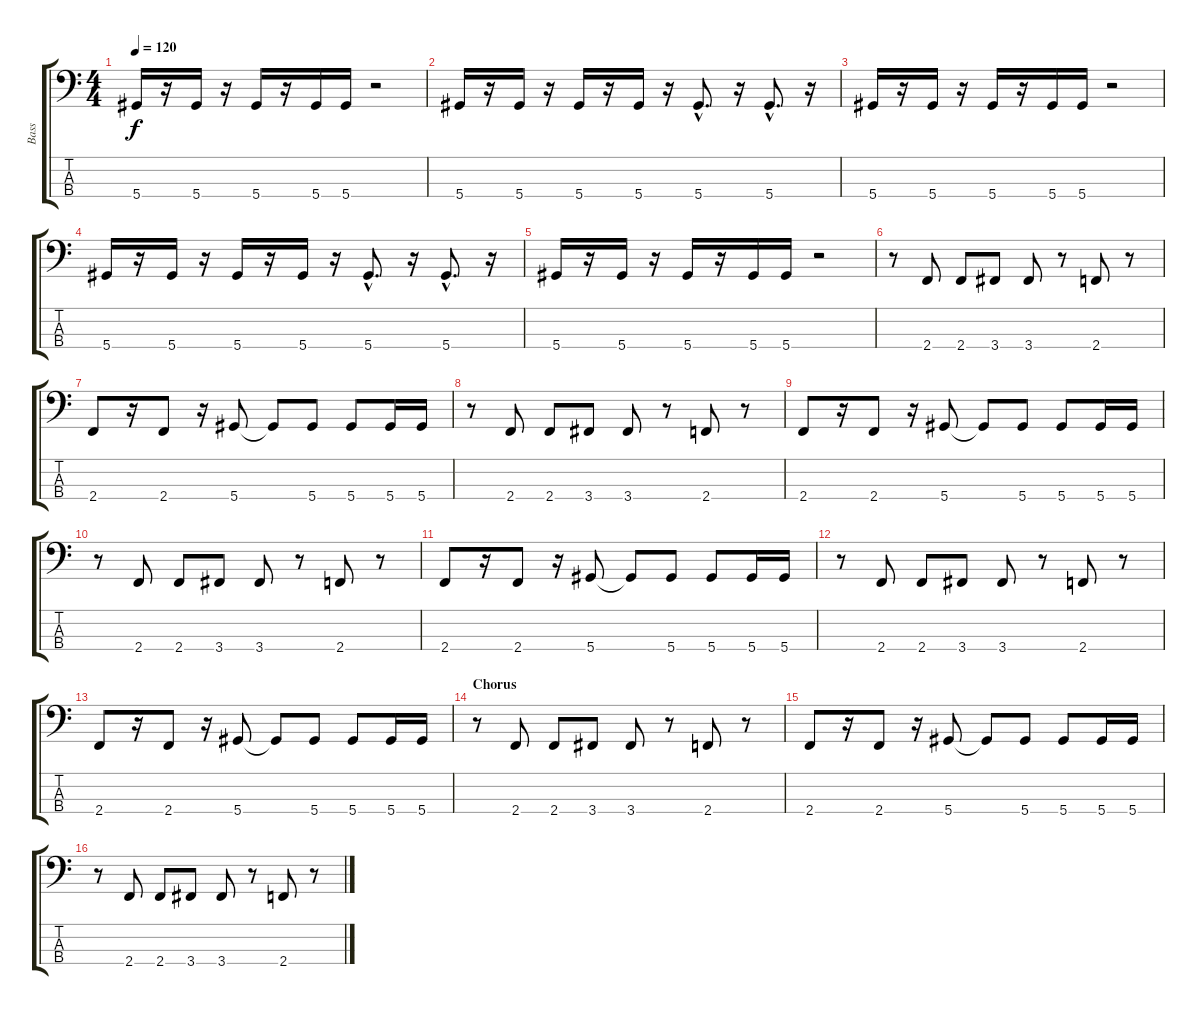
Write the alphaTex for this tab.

\track ("Bass" "Bass") {instrument electricbassfinger}
\staff {score tabs}
\tuning (Gb2 Db2 Ab1 Eb1) {hide}
\ts (4 4)
\tempo 120
\clef f4
\ks c
5.4.16{dy f} r.16 5.4.16 r.16 5.4.16 r.16 5.4.16 5.4.16 r.2 |
5.4.16 r.16 5.4.16 r.16 5.4.16 r.16 5.4.16 r.16 5.4{hac}.8{d} r.16 5.4{hac}.8{d} r.16 |
5.4.16 r.16 5.4.16 r.16 5.4.16 r.16 5.4.16 5.4.16 r.2 |
5.4.16 r.16 5.4.16 r.16 5.4.16 r.16 5.4.16 r.16 5.4{hac}.8{d} r.16 5.4{hac}.8{d} r.16 |
5.4.16 r.16 5.4.16 r.16 5.4.16 r.16 5.4.16 5.4.16 r.2 |
r.8 2.4.8 2.4.8 3.4.8 3.4.8 r.8 2.4.8 r.8 |
2.4.8 r.16 2.4.8 r.16 5.4.8 5.4{t}.8 5.4.8 5.4.8 5.4.16 5.4.16 |
r.8 2.4.8 2.4.8 3.4.8 3.4.8 r.8 2.4.8 r.8 |
2.4.8 r.16 2.4.8 r.16 5.4.8 5.4{t}.8 5.4.8 5.4.8 5.4.16 5.4.16 |
r.8 2.4.8 2.4.8 3.4.8 3.4.8 r.8 2.4.8 r.8 |
2.4.8 r.16 2.4.8 r.16 5.4.8 5.4{t}.8 5.4.8 5.4.8 5.4.16 5.4.16 |
r.8 2.4.8 2.4.8 3.4.8 3.4.8 r.8 2.4.8 r.8 |
2.4.8 r.16 2.4.8 r.16 5.4.8 5.4{t}.8 5.4.8 5.4.8 5.4.16 5.4.16 |
\section ("" "Chorus")
r.8 2.4.8 2.4.8 3.4.8 3.4.8 r.8 2.4.8 r.8 |
2.4.8 r.16 2.4.8 r.16 5.4.8 5.4{t}.8 5.4.8 5.4.8 5.4.16 5.4.16 |
r.8 2.4.8 2.4.8 3.4.8 3.4.8 r.8 2.4.8 r.8
